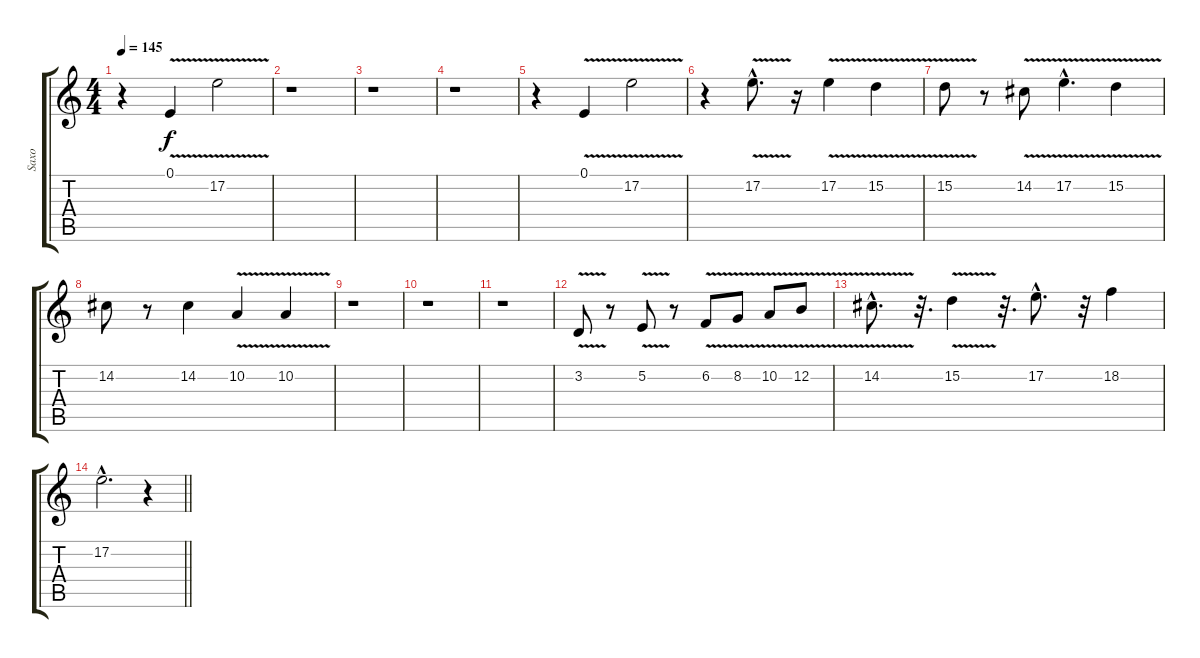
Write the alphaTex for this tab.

\track ("Saxo" "Saxo") {instrument baritonesax}
\staff {score tabs}
\tuning (E4 B3 G3 D3 A2 E2) {hide}
\ts (4 4)
\tempo 145
\clef g2
\ks c
r.4{dy f volume 16} 0.1{v}.4{volume 10} 17.2{v}.2 |
r.1 |
r.1 |
r.1 |
r.4 0.1{v}.4 17.2{v}.2 |
r.4 17.2{v hac}.8{d} r.16 17.2{v}.4 15.2{v}.4 |
15.2{v}.8 r.8 14.2{v}.8 17.2{v hac}.4{d} 15.2{v}.4 |
14.2.8 r.8 14.2.4 10.2{v}.4 10.2{v}.4 |
r.1 |
r.1 |
r.1 |
3.2{v}.8 r.8 5.2{v}.8 r.8 6.2{v}.8 8.2{v}.8 10.2{v}.8 12.2{v}.8 |
14.2{v hac}.8{d} r.32{d} 15.2{v}.4 r.32{d} 17.2{hac}.8{d} r.32 18.2.4 |
\barLineRight lightlight
17.2{hac}.2{d} r.4
